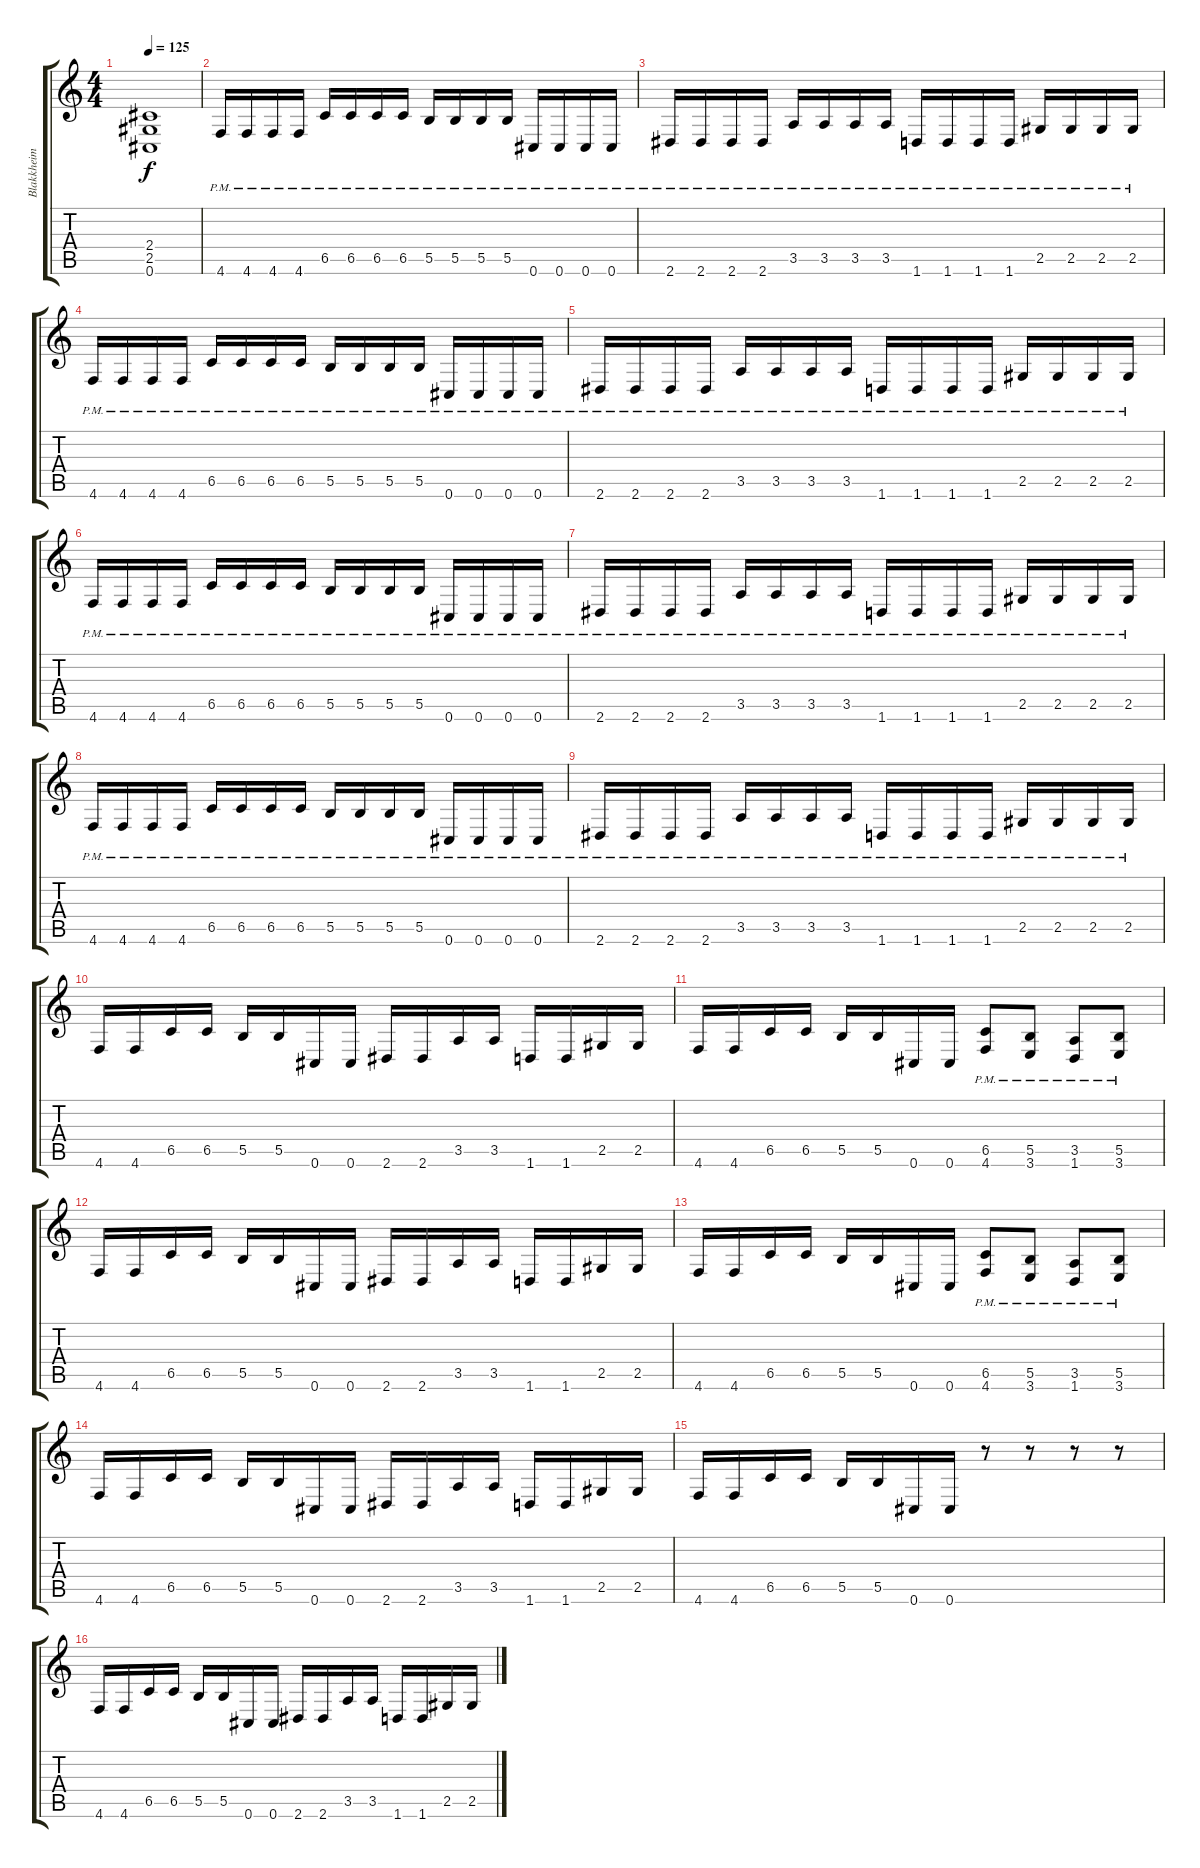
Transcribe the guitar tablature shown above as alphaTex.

\track ("Blakkheim" "Blakkheim") {instrument distortionguitar}
\staff {score tabs}
\tuning (Db4 Ab3 E3 B2 Gb2 Db2) {hide}
\ts (4 4)
\tempo 125
\clef g2
\ks c
(2.4{t} 2.5{t} 0.6{t}).1{dy f} |
4.6{pm}.16 4.6{pm}.16 4.6{pm}.16 4.6{pm}.16 6.5{pm}.16 6.5{pm}.16 6.5{pm}.16 6.5{pm}.16 5.5{pm}.16 5.5{pm}.16 5.5{pm}.16 5.5{pm}.16 0.6{pm}.16 0.6{pm}.16 0.6{pm}.16 0.6{pm}.16 |
2.6{pm}.16 2.6{pm}.16 2.6{pm}.16 2.6{pm}.16 3.5{pm}.16 3.5{pm}.16 3.5{pm}.16 3.5{pm}.16 1.6{pm}.16 1.6{pm}.16 1.6{pm}.16 1.6{pm}.16 2.5{pm}.16 2.5{pm}.16 2.5{pm}.16 2.5{pm}.16 |
4.6{pm}.16 4.6{pm}.16 4.6{pm}.16 4.6{pm}.16 6.5{pm}.16 6.5{pm}.16 6.5{pm}.16 6.5{pm}.16 5.5{pm}.16 5.5{pm}.16 5.5{pm}.16 5.5{pm}.16 0.6{pm}.16 0.6{pm}.16 0.6{pm}.16 0.6{pm}.16 |
2.6{pm}.16 2.6{pm}.16 2.6{pm}.16 2.6{pm}.16 3.5{pm}.16 3.5{pm}.16 3.5{pm}.16 3.5{pm}.16 1.6{pm}.16 1.6{pm}.16 1.6{pm}.16 1.6{pm}.16 2.5{pm}.16 2.5{pm}.16 2.5{pm}.16 2.5{pm}.16 |
4.6{pm}.16 4.6{pm}.16 4.6{pm}.16 4.6{pm}.16 6.5{pm}.16 6.5{pm}.16 6.5{pm}.16 6.5{pm}.16 5.5{pm}.16 5.5{pm}.16 5.5{pm}.16 5.5{pm}.16 0.6{pm}.16 0.6{pm}.16 0.6{pm}.16 0.6{pm}.16 |
2.6{pm}.16 2.6{pm}.16 2.6{pm}.16 2.6{pm}.16 3.5{pm}.16 3.5{pm}.16 3.5{pm}.16 3.5{pm}.16 1.6{pm}.16 1.6{pm}.16 1.6{pm}.16 1.6{pm}.16 2.5{pm}.16 2.5{pm}.16 2.5{pm}.16 2.5{pm}.16 |
4.6{pm}.16 4.6{pm}.16 4.6{pm}.16 4.6{pm}.16 6.5{pm}.16 6.5{pm}.16 6.5{pm}.16 6.5{pm}.16 5.5{pm}.16 5.5{pm}.16 5.5{pm}.16 5.5{pm}.16 0.6{pm}.16 0.6{pm}.16 0.6{pm}.16 0.6{pm}.16 |
2.6{pm}.16 2.6{pm}.16 2.6{pm}.16 2.6{pm}.16 3.5{pm}.16 3.5{pm}.16 3.5{pm}.16 3.5{pm}.16 1.6{pm}.16 1.6{pm}.16 1.6{pm}.16 1.6{pm}.16 2.5{pm}.16 2.5{pm}.16 2.5{pm}.16 2.5{pm}.16 |
4.6.16 4.6.16 6.5.16 6.5.16 5.5.16 5.5.16 0.6.16 0.6.16 2.6.16 2.6.16 3.5.16 3.5.16 1.6.16 1.6.16 2.5.16 2.5.16 |
4.6.16 4.6.16 6.5.16 6.5.16 5.5.16 5.5.16 0.6.16 0.6.16 (6.5{pm} 4.6{pm}).8 (5.5{pm} 3.6{pm}).8 (3.5{pm} 1.6{pm}).8 (5.5{pm} 3.6{pm}).8 |
4.6.16 4.6.16 6.5.16 6.5.16 5.5.16 5.5.16 0.6.16 0.6.16 2.6.16 2.6.16 3.5.16 3.5.16 1.6.16 1.6.16 2.5.16 2.5.16 |
4.6.16 4.6.16 6.5.16 6.5.16 5.5.16 5.5.16 0.6.16 0.6.16 (6.5{pm} 4.6{pm}).8 (5.5{pm} 3.6{pm}).8 (3.5{pm} 1.6{pm}).8 (5.5{pm} 3.6{pm}).8 |
4.6.16 4.6.16 6.5.16 6.5.16 5.5.16 5.5.16 0.6.16 0.6.16 2.6.16 2.6.16 3.5.16 3.5.16 1.6.16 1.6.16 2.5.16 2.5.16 |
4.6.16 4.6.16 6.5.16 6.5.16 5.5.16 5.5.16 0.6.16 0.6.16 r.8 r.8 r.8 r.8 |
4.6.16 4.6.16 6.5.16 6.5.16 5.5.16 5.5.16 0.6.16 0.6.16 2.6.16 2.6.16 3.5.16 3.5.16 1.6.16 1.6.16 2.5.16 2.5.16
